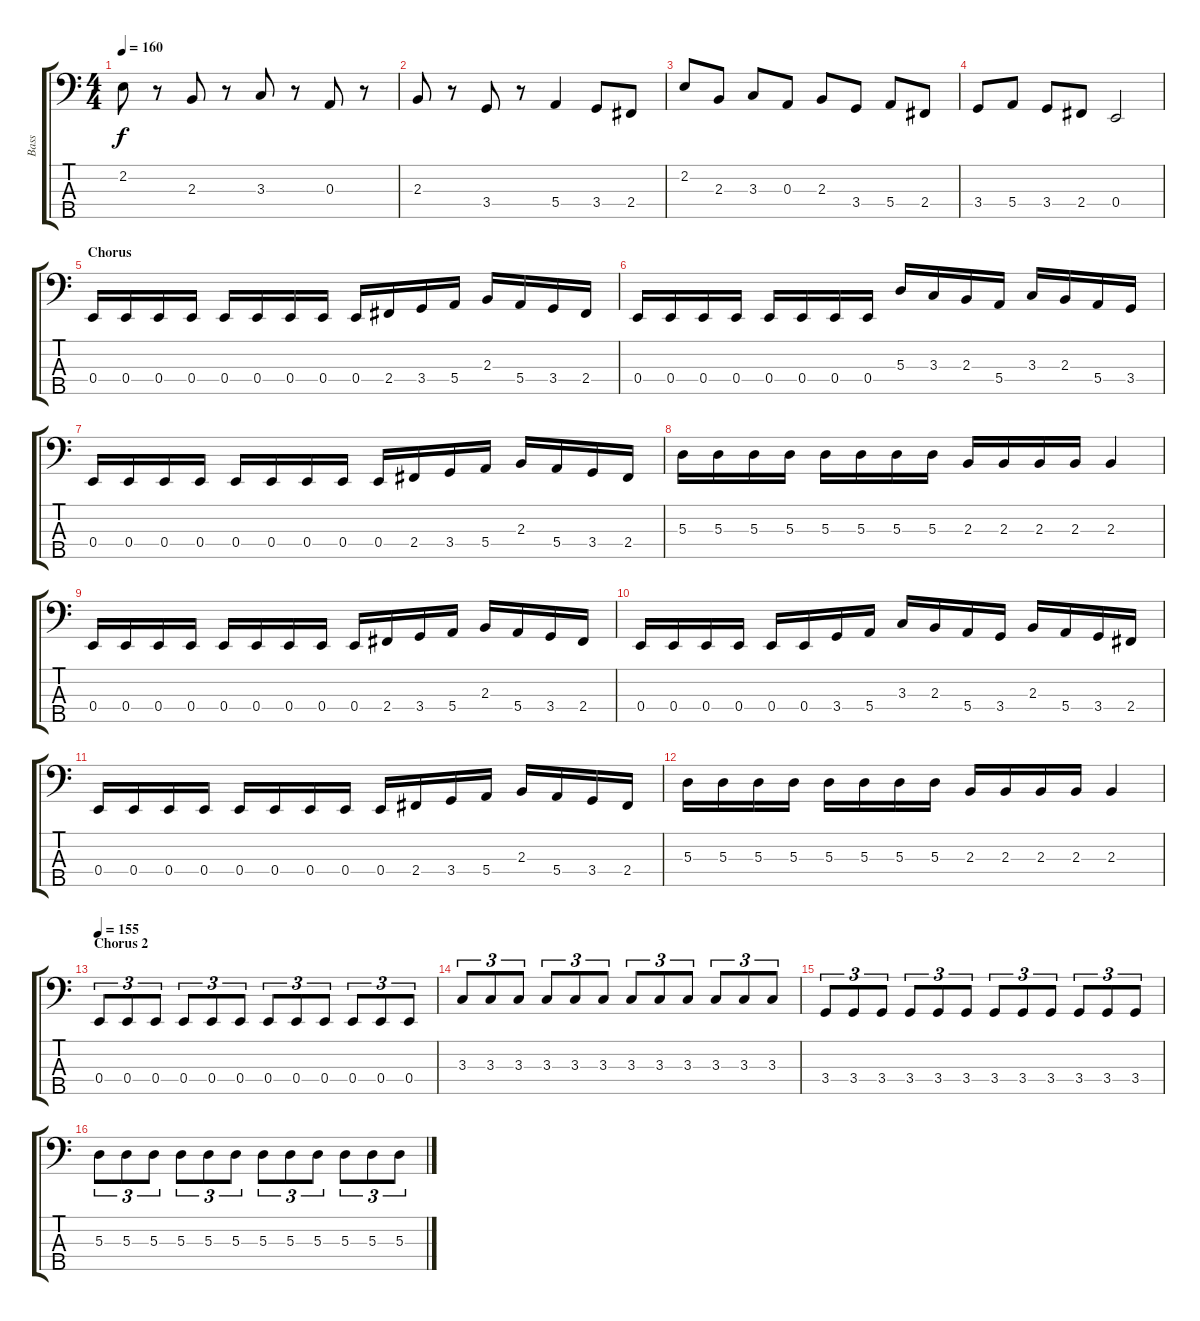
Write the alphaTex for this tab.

\track ("Bass" "Bass") {instrument electricbassfinger}
\staff {score tabs}
\tuning (G2 D2 A1 E1 B0) {hide}
\ts (4 4)
\tempo 160
\clef f4
\ks c
2.2.8{dy f} r.8 2.3.8 r.8 3.3.8 r.8 0.3.8 r.8 |
2.3.8 r.8 3.4.8 r.8 5.4.4 3.4.8 2.4.8 |
2.2.8 2.3.8 3.3.8 0.3.8 2.3.8 3.4.8 5.4.8 2.4.8 |
3.4.8 5.4.8 3.4.8 2.4.8 0.4.2 |
\section ("" "Chorus")
0.4.16 0.4.16 0.4.16 0.4.16 0.4.16 0.4.16 0.4.16 0.4.16 0.4.16 2.4.16 3.4.16 5.4.16 2.3.16 5.4.16 3.4.16 2.4.16 |
0.4.16 0.4.16 0.4.16 0.4.16 0.4.16 0.4.16 0.4.16 0.4.16 5.3.16 3.3.16 2.3.16 5.4.16 3.3.16 2.3.16 5.4.16 3.4.16 |
0.4.16 0.4.16 0.4.16 0.4.16 0.4.16 0.4.16 0.4.16 0.4.16 0.4.16 2.4.16 3.4.16 5.4.16 2.3.16 5.4.16 3.4.16 2.4.16 |
5.3.16 5.3.16 5.3.16 5.3.16 5.3.16 5.3.16 5.3.16 5.3.16 2.3.16 2.3.16 2.3.16 2.3.16 2.3.4 |
0.4.16 0.4.16 0.4.16 0.4.16 0.4.16 0.4.16 0.4.16 0.4.16 0.4.16 2.4.16 3.4.16 5.4.16 2.3.16 5.4.16 3.4.16 2.4.16 |
0.4.16 0.4.16 0.4.16 0.4.16 0.4.16 0.4.16 3.4.16 5.4.16 3.3.16 2.3.16 5.4.16 3.4.16 2.3.16 5.4.16 3.4.16 2.4.16 |
0.4.16 0.4.16 0.4.16 0.4.16 0.4.16 0.4.16 0.4.16 0.4.16 0.4.16 2.4.16 3.4.16 5.4.16 2.3.16 5.4.16 3.4.16 2.4.16 |
5.3.16 5.3.16 5.3.16 5.3.16 5.3.16 5.3.16 5.3.16 5.3.16 2.3.16 2.3.16 2.3.16 2.3.16 2.3.4 |
\section ("" "Chorus 2")
\tempo 155
0.4.8{tu (3 2)} 0.4.8{tu (3 2)} 0.4.8{tu (3 2)} 0.4.8{tu (3 2)} 0.4.8{tu (3 2)} 0.4.8{tu (3 2)} 0.4.8{tu (3 2)} 0.4.8{tu (3 2)} 0.4.8{tu (3 2)} 0.4.8{tu (3 2)} 0.4.8{tu (3 2)} 0.4.8{tu (3 2)} |
3.3.8{tu (3 2)} 3.3.8{tu (3 2)} 3.3.8{tu (3 2)} 3.3.8{tu (3 2)} 3.3.8{tu (3 2)} 3.3.8{tu (3 2)} 3.3.8{tu (3 2)} 3.3.8{tu (3 2)} 3.3.8{tu (3 2)} 3.3.8{tu (3 2)} 3.3.8{tu (3 2)} 3.3.8{tu (3 2)} |
3.4.8{tu (3 2)} 3.4.8{tu (3 2)} 3.4.8{tu (3 2)} 3.4.8{tu (3 2)} 3.4.8{tu (3 2)} 3.4.8{tu (3 2)} 3.4.8{tu (3 2)} 3.4.8{tu (3 2)} 3.4.8{tu (3 2)} 3.4.8{tu (3 2)} 3.4.8{tu (3 2)} 3.4.8{tu (3 2)} |
5.3.8{tu (3 2)} 5.3.8{tu (3 2)} 5.3.8{tu (3 2)} 5.3.8{tu (3 2)} 5.3.8{tu (3 2)} 5.3.8{tu (3 2)} 5.3.8{tu (3 2)} 5.3.8{tu (3 2)} 5.3.8{tu (3 2)} 5.3.8{tu (3 2)} 5.3.8{tu (3 2)} 5.3.8{tu (3 2)}
